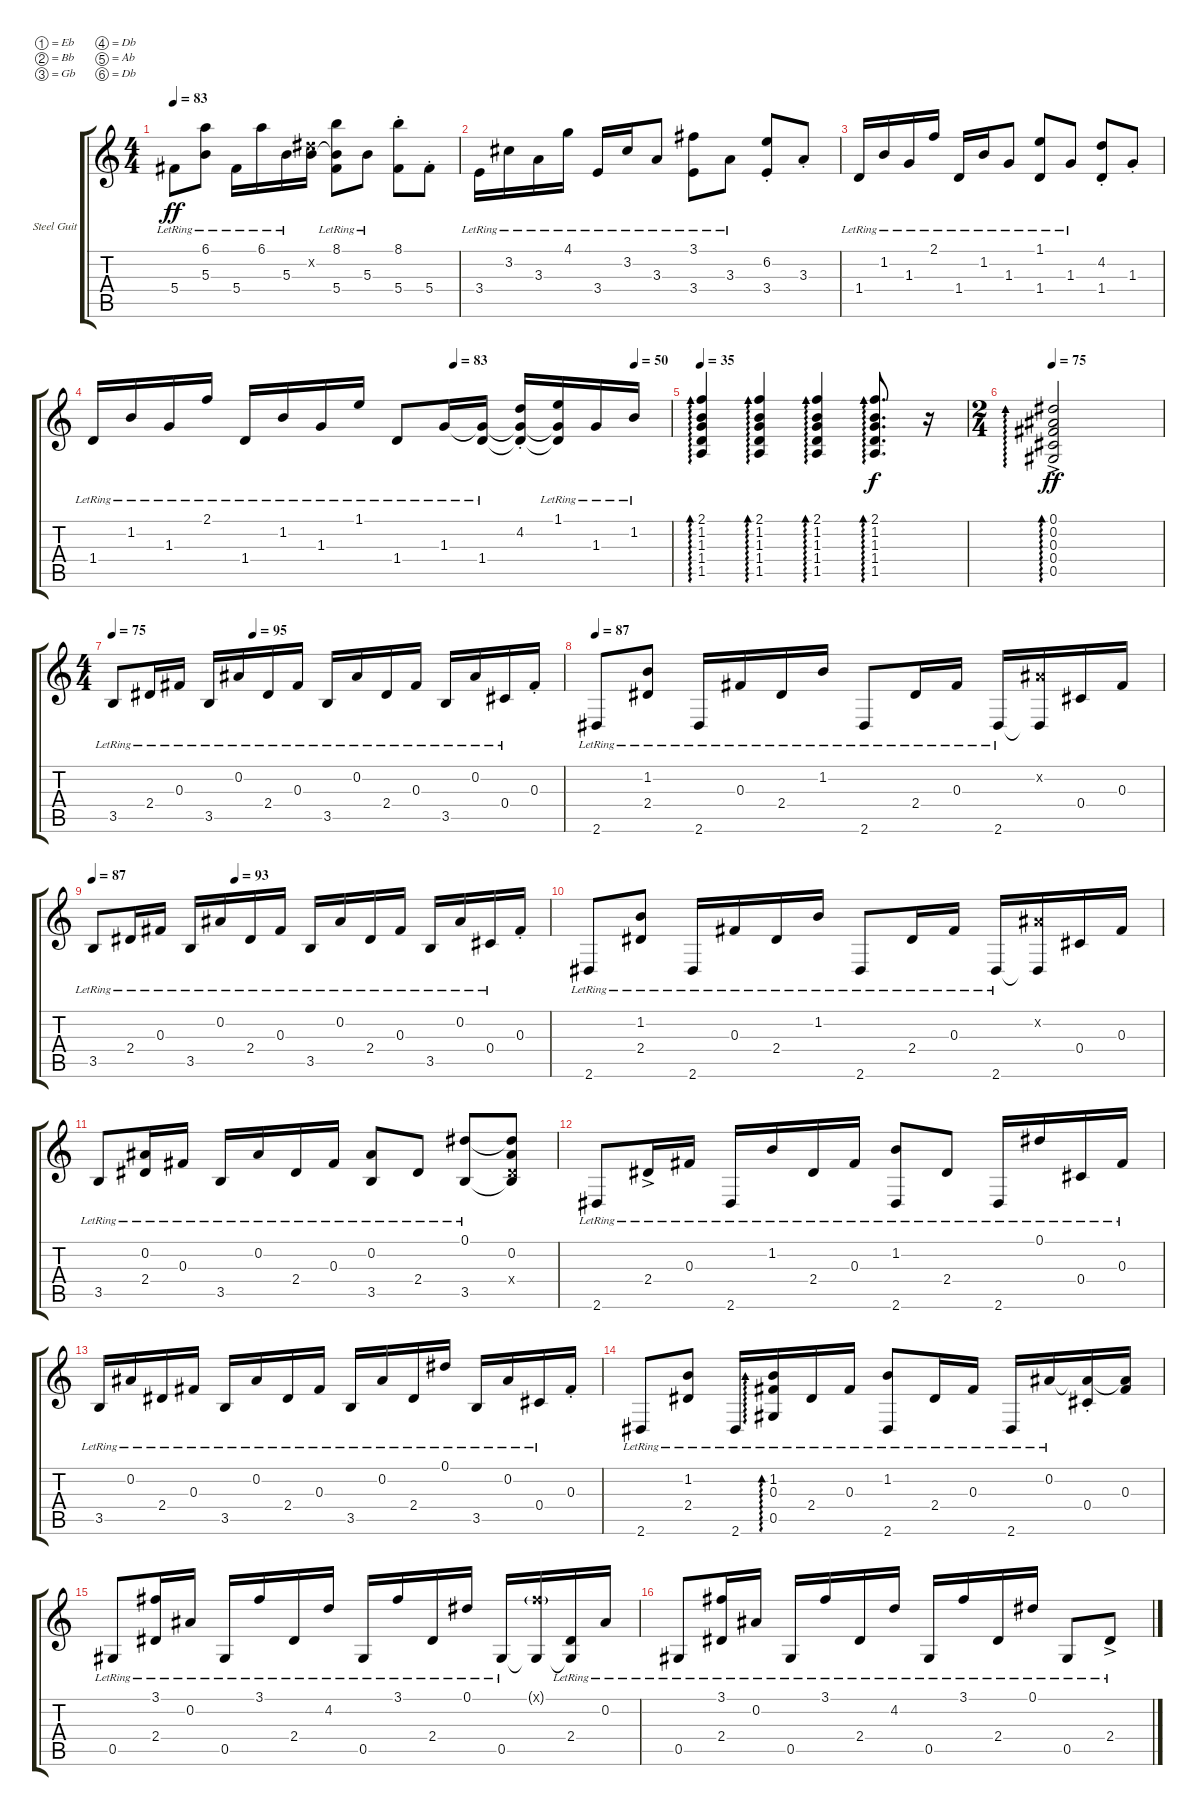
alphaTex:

\bracketExtendMode groupsimilarinstruments
\firstSystemTrackNameOrientation horizontal
\otherSystemsTrackNameOrientation horizontal
\track ("Steel Guitar" "Steel Guit") {instrument acousticguitarsteel}
\staff {score tabs}
\tuning (Eb4 Bb3 Gb3 Db3 Ab2 Db2)
\ts (4 4)
\tempo 83
\clef g2
\ks aminor
5.4{lr}.8{dy ff} (6.1{lr} 5.3{lr}).8 5.4{lr}.16 6.1{lr}.16 5.3{lr}.16 (5.2{x} 5.3{t}).16 (8.1{lr} 5.3{lr t} 5.4{lr}).8 5.3{lr}.8 (8.1{st} 5.4{st}).8 5.4{st}.8 |
3.4{lr}.16 3.2{lr}.16 3.3{lr}.16 4.1{lr}.16 3.4{lr}.16 3.2{lr}.16 3.3{lr}.8 (3.1{lr} 3.4{lr}).8 3.3{lr}.8 (6.2{st} 3.4{st}).8 3.3{st}.8 |
1.4{lr}.16 1.2{lr}.16 1.3{lr}.16 2.1{lr}.16 1.4{lr}.16 1.2{lr}.16 1.3{lr}.8 (1.1{lr} 1.4{lr}).8 1.3{lr}.8 (4.2{st} 1.4{st}).8 1.3{st}.8 |
\tempo (83 0.625)
\tempo (50 0.9375)
1.4{lr}.16 1.2{lr}.16 1.3{lr}.16 2.1{lr}.16 1.4{lr}.16 1.2{lr}.16 1.3{lr}.16 1.1{lr}.16 1.4{lr}.8 1.3{lr}.16 (1.3{lr t} 1.4{lr}).16 (4.2{st} 1.3{st t} 1.4{st t}).16 (1.1{lr} 1.3{lr t} 1.4{lr t}).16 1.3{lr}.16 1.2{lr}.16 |
\tempo 35
(2.1 1.2 1.3 1.4 1.5).4{ad 0} (2.1 1.2 1.3 1.4 1.5).4{ad 0} (2.1 1.2 1.3 1.4 1.5).4{ad 0} (2.1 1.2 1.3 1.4 1.5).8{d ad 0 dy f} r.16 |
\ts (2 4)
\tempo 75
(0.1{ac} 0.2{ac} 0.3{ac} 0.4{ac} 0.5{ac}).2{ad 0 dy ff} |
\ts (4 4)
\tempo 75
\tempo (95 0.3125)
3.5{lr}.8 2.4{lr}.16 0.3{lr}.16 3.5{lr}.16 0.2{lr}.16 2.4{lr}.16 0.3{lr}.16 3.5{lr}.16 0.2{lr}.16 2.4{lr}.16 0.3{lr}.16 3.5{lr}.16 0.2{lr}.16 0.4{lr}.16 0.3{st}.16 |
\tempo 87
2.6{lr}.8 (1.2{lr} 2.4{lr}).8 2.6{lr}.16 0.3{lr}.16 2.4{lr}.16 1.2{lr}.16 2.6{lr}.8 2.4{lr}.16 0.3{lr}.16 2.6{lr}.16 (0.2{x} 2.6{t}).16 0.4.16 0.3.16 |
\tempo 87
\tempo (93 0.3125)
3.5{lr}.8 2.4{lr}.16 0.3{lr}.16 3.5{lr}.16 0.2{lr}.16 2.4{lr}.16 0.3{lr}.16 3.5{lr}.16 0.2{lr}.16 2.4{lr}.16 0.3{lr}.16 3.5{lr}.16 0.2{lr}.16 0.4{lr}.16 0.3{st}.16 |
2.6{lr}.8 (1.2{lr} 2.4{lr}).8 2.6{lr}.16 0.3{lr}.16 2.4{lr}.16 1.2{lr}.16 2.6{lr}.8 2.4{lr}.16 0.3{lr}.16 2.6{lr}.16 (0.2{x} 2.6{t}).16 0.4.16 0.3.16 |
3.5{lr}.8 (0.2{lr} 2.4{lr}).16 0.3{lr}.16 3.5{lr}.16 0.2{lr}.16 2.4{lr}.16 0.3{lr}.16 (0.2{lr} 3.5{lr}).8 2.4{lr}.8 (0.1{lr} 3.5{lr}).8 (0.1{t} 0.2 2.4{x} 3.5{t}).8 |
2.6{lr}.8 2.4{ac lr}.16 0.3{lr}.16 2.6{lr}.16 1.2{lr}.16 2.4{lr}.16 0.3{lr}.16 (1.2{lr} 2.6{lr}).8 2.4{lr}.8 2.6{lr}.16 0.1{lr}.16 0.4{lr}.16 0.3{lr}.16 |
3.5{lr}.16 0.2{lr}.16 2.4{lr}.16 0.3{lr}.16 3.5{lr}.16 0.2{lr}.16 2.4{lr}.16 0.3{lr}.16 3.5{lr}.16 0.2{lr}.16 2.4{lr}.16 0.1{lr}.16 3.5{lr}.16 0.2{lr}.16 0.4{lr}.16 0.3{st}.16 |
2.6{lr}.8 (1.2{lr} 2.4{lr}).8 2.6{lr}.16 (1.2{lr} 0.3{lr} 0.5{lr}).16{ad 0} 2.4{lr}.16 0.3{lr}.16 (1.2{lr} 2.6{lr}).8 2.4{lr}.16 0.3{lr}.16 2.6{lr}.16 0.2{lr}.16 (0.2{st t} 0.4{st}).16 (0.2{t} 0.3).16 |
0.5{lr}.8 (3.1{lr} 2.4{lr}).16 0.2{lr}.16 0.5{lr}.16 3.1{lr}.16 2.4{lr}.16 4.2{lr}.16 0.5{lr}.16 3.1{lr}.16 2.4{lr}.16 0.1{lr}.16 0.5{lr}.16 (3.1{g x} 0.5{t}).16 (2.4{lr} 0.5{lr t}).16 0.2{lr}.16 |
0.5{lr}.8 (3.1{lr} 2.4{lr}).16 0.2{lr}.16 0.5{lr}.16 3.1{lr}.16 2.4{lr}.16 4.2{lr}.16 0.5{lr}.16 3.1{lr}.16 2.4{lr}.16 0.1{lr}.16 0.5{lr}.8 2.4{ac lr}.8
